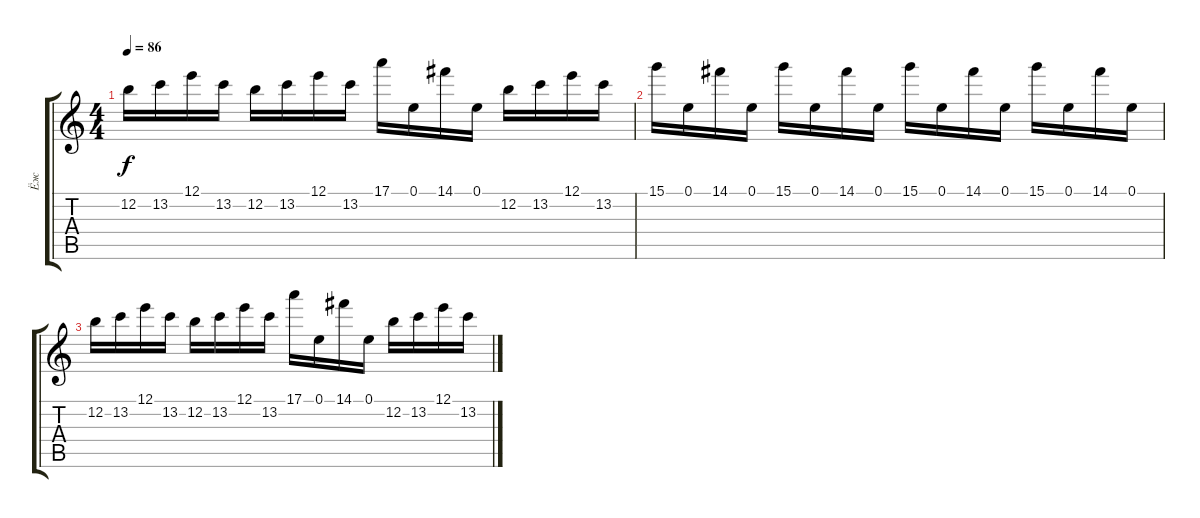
\track ("Ёж" "Ёж") {instrument acousticguitarsteel}
\staff {score tabs}
\tuning (E4 B3 G3 D3 A2 E2) {hide}
\ts (4 4)
\tempo 86
\clef g2
\ks c
12.2.16{dy f} 13.2.16 12.1.16 13.2.16 12.2.16 13.2.16 12.1.16 13.2.16 17.1.16 0.1.16 14.1.16 0.1.16 12.2.16 13.2.16 12.1.16 13.2.16 |
15.1.16 0.1.16 14.1.16 0.1.16 15.1.16 0.1.16 14.1.16 0.1.16 15.1.16 0.1.16 14.1.16 0.1.16 15.1.16 0.1.16 14.1.16 0.1.16 |
12.2.16 13.2.16 12.1.16 13.2.16 12.2.16 13.2.16 12.1.16 13.2.16 17.1.16 0.1.16 14.1.16 0.1.16 12.2.16 13.2.16 12.1.16 13.2.16
